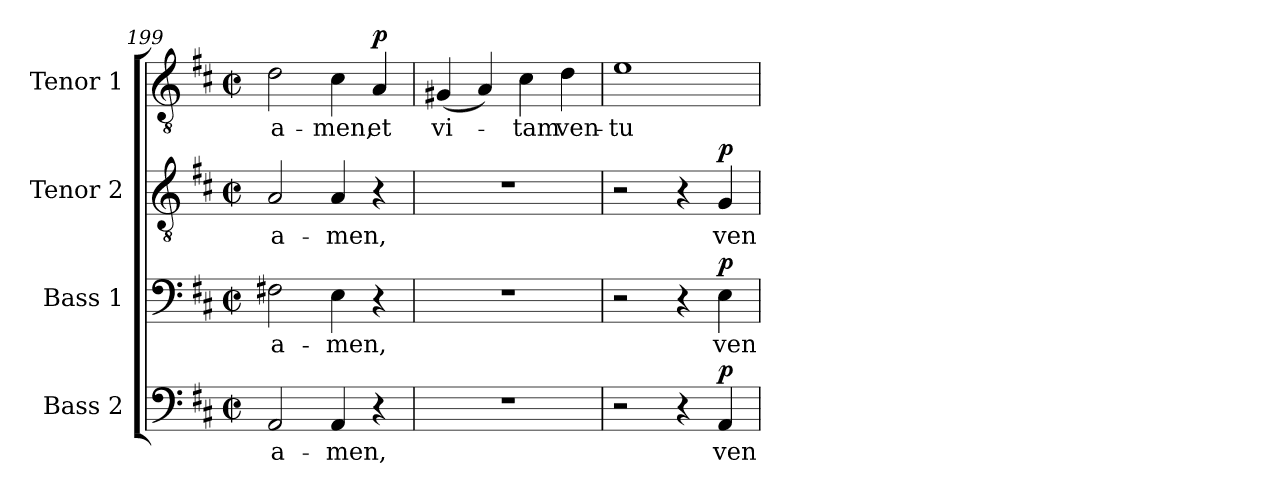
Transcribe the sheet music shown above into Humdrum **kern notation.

**kern	**text	**dynam	**kern	**text	**dynam	**kern	**text	**dynam	**kern	**text	**dynam
*part4	*part4	*part4	*part3	*part3	*part3	*part2	*part2	*part2	*part1	*part1	*part1
*staff4	*staff4	*staff4	*staff3	*staff3	*staff3	*staff2	*staff2	*staff2	*staff1	*staff1	*staff1
*I"Bass 2	*	*	*I"Bass 1	*	*	*I"Tenor 2	*	*	*I"Tenor 1	*	*
*I'B. 2	*	*	*I'B. 1	*	*	*I'T. 2	*	*	*I'T. 1	*	*
*clefF4	*	*	*clefF4	*	*	*clefGv2	*	*	*clefGv2	*	*
*k[f#c#]	*	*	*k[f#c#]	*	*	*k[f#c#]	*	*	*k[f#c#]	*	*
*D:	*	*	*D:	*	*	*D:	*	*	*D:	*	*
*M2/2	*	*	*M2/2	*	*	*M2/2	*	*	*M2/2	*	*
*met(c|)	*	*	*met(c|)	*	*	*met(c|)	*	*	*met(c|)	*	*
=199	=199	=199	=199	=199	=199	=199	=199	=199	=199	=199	=199
!	!LO:LY:b	!	!	!LO:LY:b	!	!	!LO:LY:b	!	!	!LO:LY:b	!
2AA/	a-	.	2F#X\	a-	.	2A/	a-	.	2d\	a-	.
!	!LO:LY:b	!	!	!LO:LY:b	!	!	!LO:LY:b	!	!	!LO:LY:b	!
4AA/	-men,	.	4E\	-men,	.	4A/	-men,	.	4c#\	-men,	.
!	!	!	!	!	!	!	!	!	!	!LO:LY:b	!LO:DY:a
4r	.	.	4r	.	.	4r	.	.	4A/	et	p
=200	=200	=200	=200	=200	=200	=200	=200	=200	=200	=200	=200
!	!	!	!	!	!	!	!	!	!	!LO:LY:b	!
1r	.	.	1r	.	.	1r	.	.	(<4G#X/	vi-	.
.	.	.	.	.	.	.	.	.	4A/)	.	.
!	!	!	!	!	!	!	!	!	!	!LO:LY:b	!
.	.	.	.	.	.	.	.	.	4c#\	-tam	.
!	!	!	!	!	!	!	!	!	!	!LO:LY:b	!
.	.	.	.	.	.	.	.	.	4d\	ven-	.
!!LO:LB:g=z
=201	=201	=201	=201	=201	=201	=201	=201	=201	=201	=201	=201
!	!	!	!	!	!	!	!	!	!	!LO:LY:b	!
2r	.	.	2r	.	.	2r	.	.	1e	-tu-	.
4r	.	.	4r	.	.	4r	.	.	.	.	.
!	!LO:LY:b	!LO:DY:a	!	!LO:LY:b	!LO:DY:a	!	!LO:LY:b	!LO:DY:a	!	!	!
4AA/	ven-	p	4E\	ven-	p	4G/	ven-	p	.	.	.
=	=	=	=	=	=	=	=	=	=	=	=
*-	*-	*-	*-	*-	*-	*-	*-	*-	*-	*-	*-
